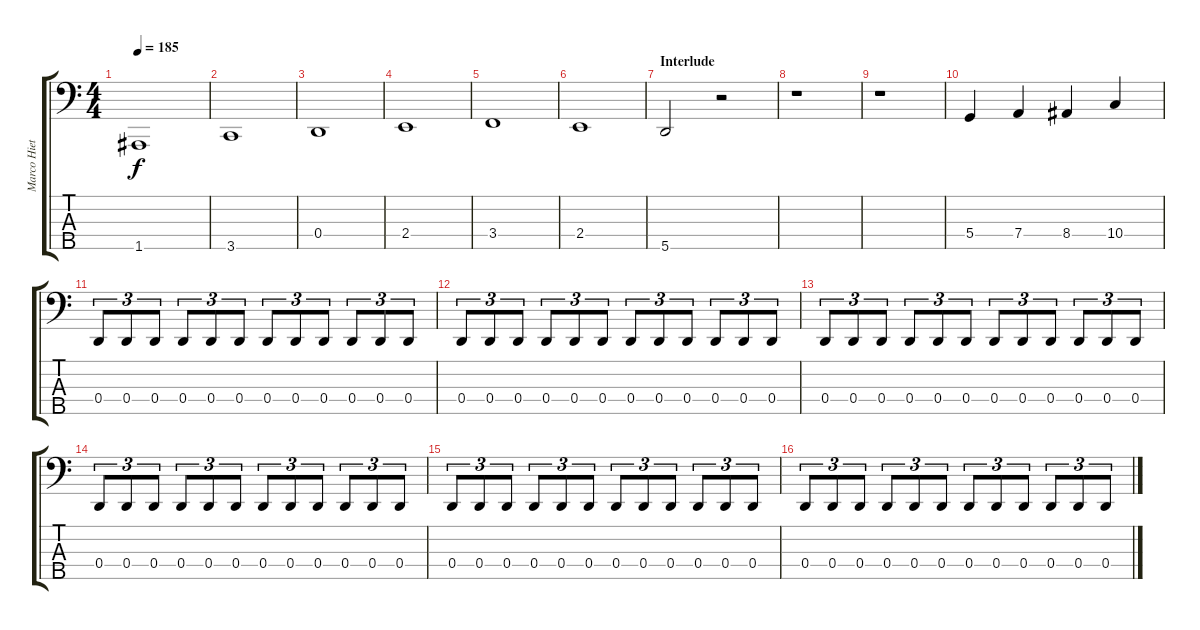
\track ("Marco Hietela" "Marco Hiet") {instrument electricbasspick}
\staff {score tabs}
\tuning (F2 C2 G1 D1 A0) {hide}
\ts (4 4)
\tempo 185
\clef f4
\ks c
1.5.1{dy f} |
3.5.1 |
0.4.1 |
2.4.1 |
3.4.1 |
2.4.1 |
\section ("" "Interlude")
5.5.2 r.2 |
r.1 |
r.1 |
5.4.4 7.4.4 8.4.4 10.4.4 |
0.4.8{tu (3 2)} 0.4.8{tu (3 2)} 0.4.8{tu (3 2)} 0.4.8{tu (3 2)} 0.4.8{tu (3 2)} 0.4.8{tu (3 2)} 0.4.8{tu (3 2)} 0.4.8{tu (3 2)} 0.4.8{tu (3 2)} 0.4.8{tu (3 2)} 0.4.8{tu (3 2)} 0.4.8{tu (3 2)} |
0.4.8{tu (3 2)} 0.4.8{tu (3 2)} 0.4.8{tu (3 2)} 0.4.8{tu (3 2)} 0.4.8{tu (3 2)} 0.4.8{tu (3 2)} 0.4.8{tu (3 2)} 0.4.8{tu (3 2)} 0.4.8{tu (3 2)} 0.4.8{tu (3 2)} 0.4.8{tu (3 2)} 0.4.8{tu (3 2)} |
0.4.8{tu (3 2)} 0.4.8{tu (3 2)} 0.4.8{tu (3 2)} 0.4.8{tu (3 2)} 0.4.8{tu (3 2)} 0.4.8{tu (3 2)} 0.4.8{tu (3 2)} 0.4.8{tu (3 2)} 0.4.8{tu (3 2)} 0.4.8{tu (3 2)} 0.4.8{tu (3 2)} 0.4.8{tu (3 2)} |
0.4.8{tu (3 2)} 0.4.8{tu (3 2)} 0.4.8{tu (3 2)} 0.4.8{tu (3 2)} 0.4.8{tu (3 2)} 0.4.8{tu (3 2)} 0.4.8{tu (3 2)} 0.4.8{tu (3 2)} 0.4.8{tu (3 2)} 0.4.8{tu (3 2)} 0.4.8{tu (3 2)} 0.4.8{tu (3 2)} |
0.4.8{tu (3 2)} 0.4.8{tu (3 2)} 0.4.8{tu (3 2)} 0.4.8{tu (3 2)} 0.4.8{tu (3 2)} 0.4.8{tu (3 2)} 0.4.8{tu (3 2)} 0.4.8{tu (3 2)} 0.4.8{tu (3 2)} 0.4.8{tu (3 2)} 0.4.8{tu (3 2)} 0.4.8{tu (3 2)} |
0.4.8{tu (3 2)} 0.4.8{tu (3 2)} 0.4.8{tu (3 2)} 0.4.8{tu (3 2)} 0.4.8{tu (3 2)} 0.4.8{tu (3 2)} 0.4.8{tu (3 2)} 0.4.8{tu (3 2)} 0.4.8{tu (3 2)} 0.4.8{tu (3 2)} 0.4.8{tu (3 2)} 0.4.8{tu (3 2)}
